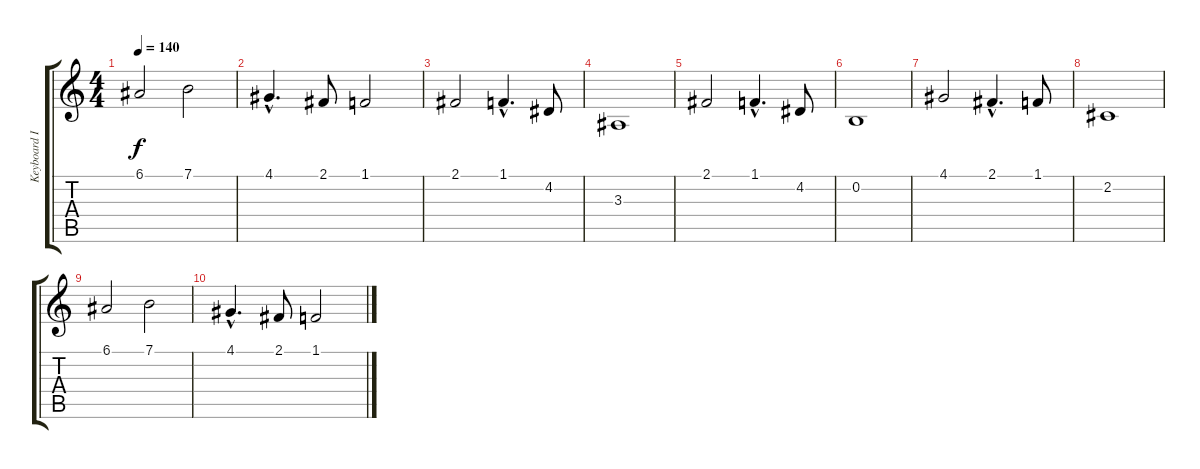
\track ("Keyboard I" "Keyboard I") {instrument pad1newage}
\staff {score tabs}
\tuning (E4 B3 G3 D3 A2 E2) {hide}
\ts (4 4)
\tempo 140
\clef g2
\ks c
6.1.2{dy f} 7.1.2 |
4.1{hac}.4{d} 2.1.8 1.1.2 |
2.1.2 1.1{hac}.4{d} 4.2.8 |
3.3.1 |
2.1.2 1.1{hac}.4{d} 4.2.8 |
0.2.1 |
4.1.2 2.1{hac}.4{d} 1.1.8 |
2.2.1 |
6.1.2 7.1.2 |
4.1{hac}.4{d} 2.1.8 1.1.2
